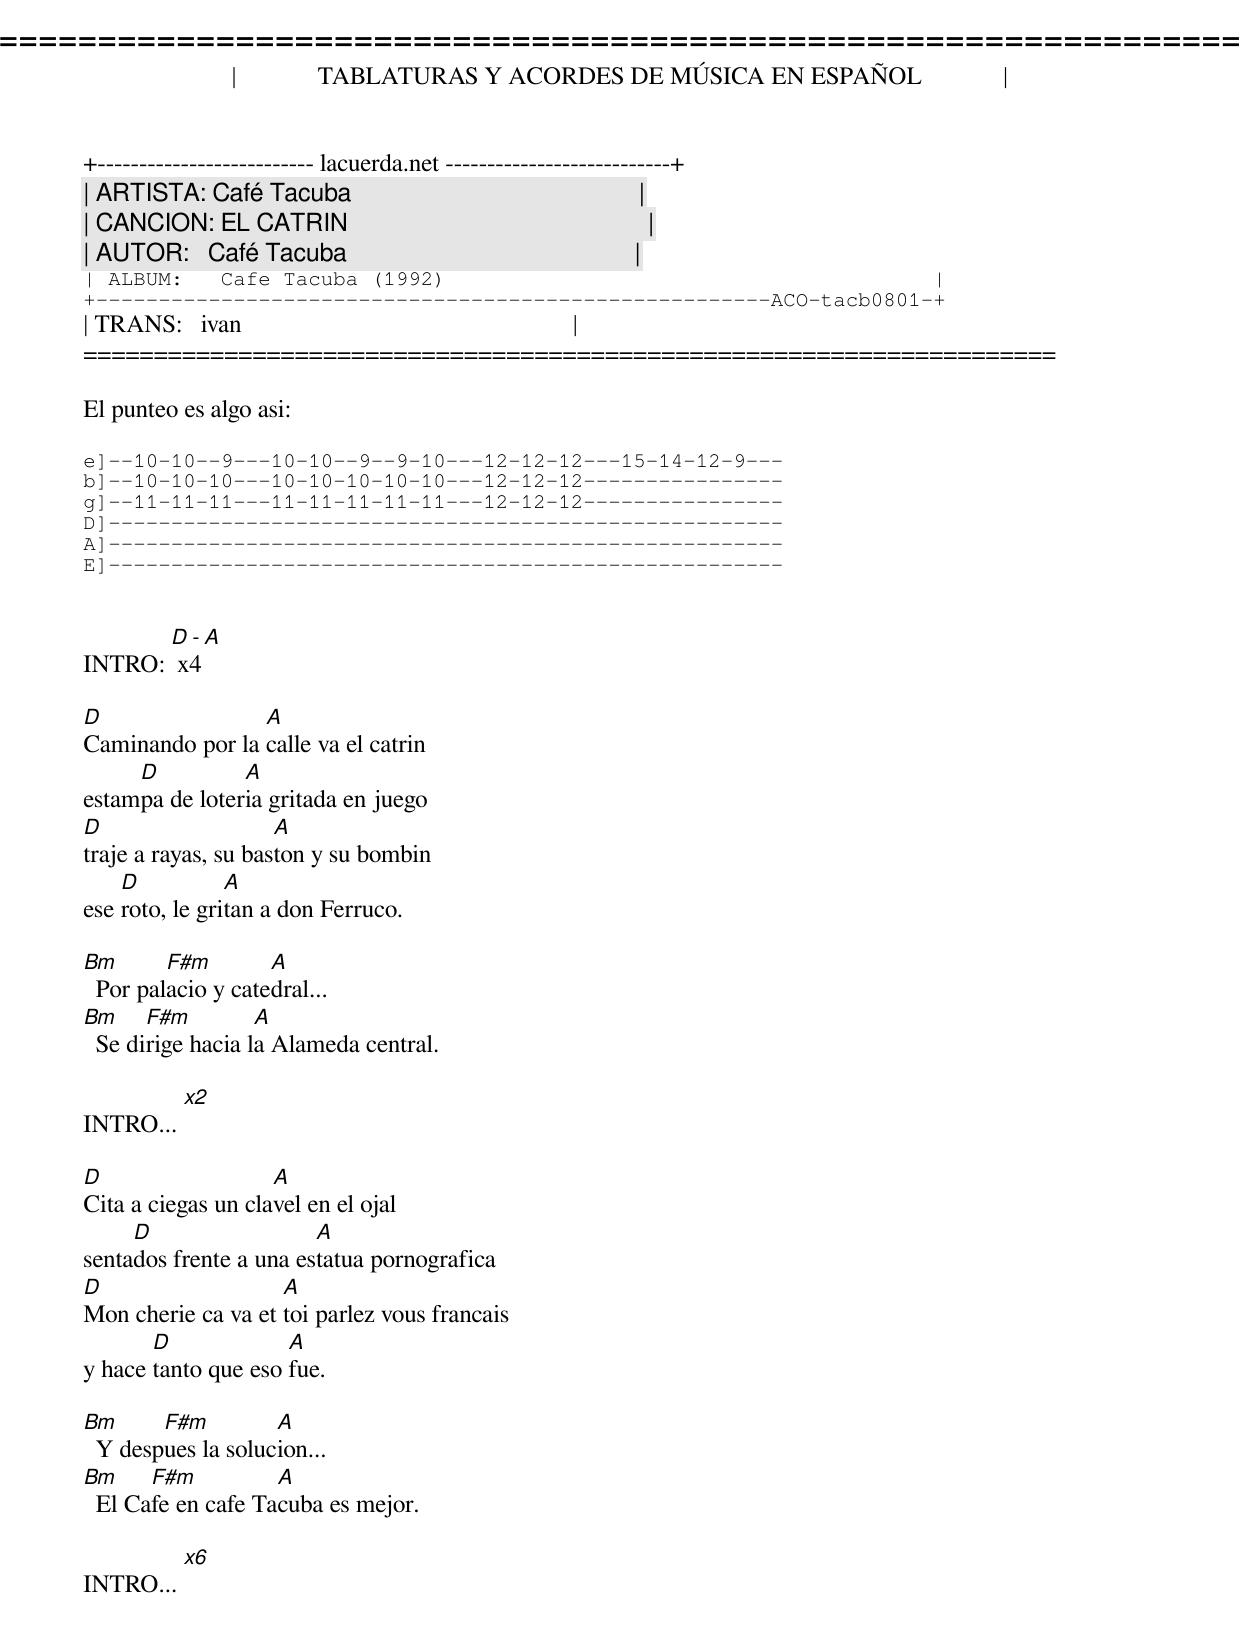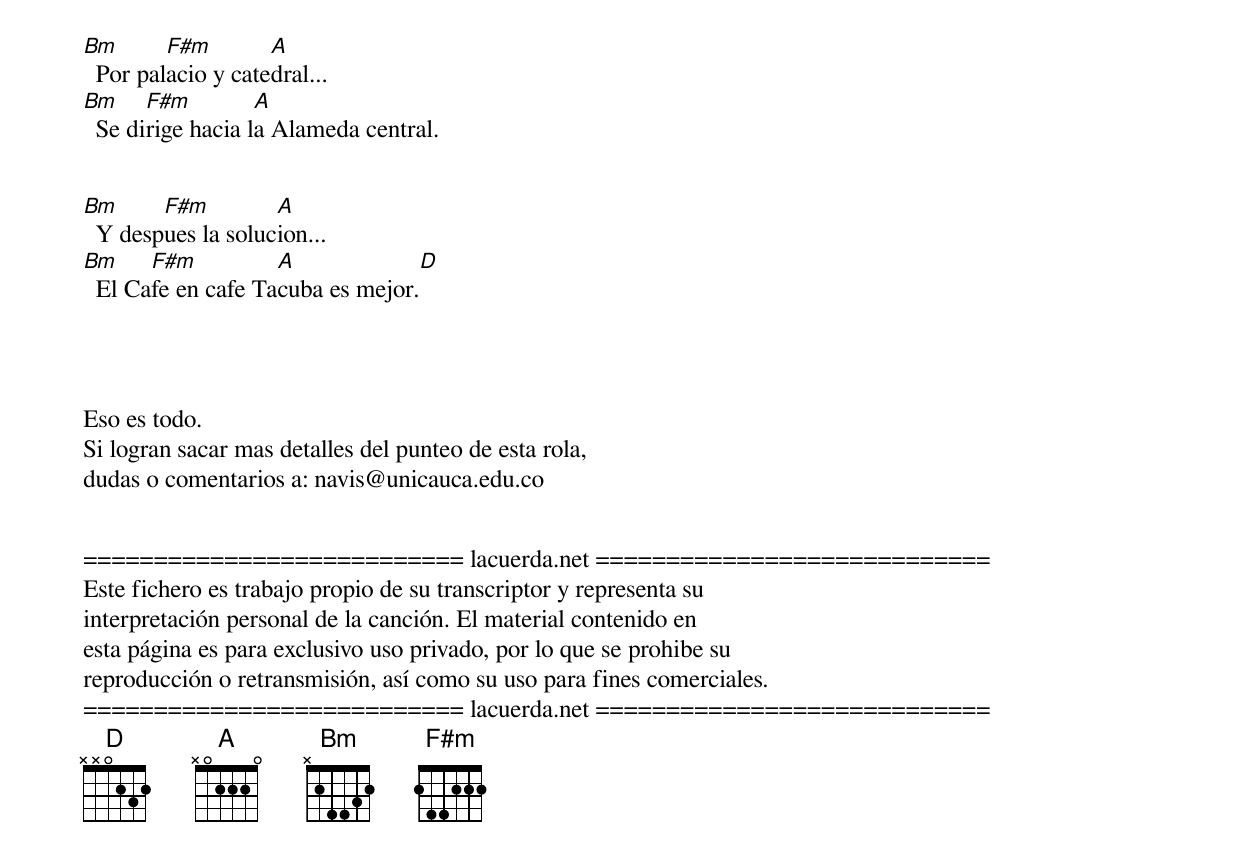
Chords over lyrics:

=====================================================================
|             TABLATURAS Y ACORDES DE MÚSICA EN ESPAÑOL             |
+-------------------------- lacuerda.net ---------------------------+
| ARTISTA: Café Tacuba                                              |
| CANCION: EL CATRIN                                                |
| AUTOR:   Café Tacuba                                              |
| ALBUM:   Cafe Tacuba (1992)                                       |
+------------------------------------------------------ACO-tacb0801-+
| TRANS:   ivan                                                     |
=====================================================================

El punteo es algo asi:

e]--10-10--9---10-10--9--9-10---12-12-12---15-14-12-9---
b]--10-10-10---10-10-10-10-10---12-12-12----------------
g]--11-11-11---11-11-11-11-11---12-12-12----------------
D]------------------------------------------------------
A]------------------------------------------------------
E]------------------------------------------------------


INTRO: [D - A] x4

D                A
Caminando por la calle va el catrin
     D          A
estampa de loteria gritada en juego
D                    A
traje a rayas, su baston y su bombin
    D           A
ese roto, le gritan a don Ferruco.

Bm       F#m        A
  Por palacio y catedral...
Bm     F#m         A
  Se dirige hacia la Alameda central.

INTRO... [x2]

D                   A
Cita a ciegas un clavel en el ojal
     D                  A
sentados frente a una estatua pornografica
D                   A
Mon cherie ca va et toi parlez vous francais
       D             A
y hace tanto que eso fue.

Bm      F#m         A
  Y despues la solucion...
Bm     F#m          A
  El Cafe en cafe Tacuba es mejor.

INTRO... [x6]


Bm       F#m        A
  Por palacio y catedral...
Bm     F#m         A
  Se dirige hacia la Alameda central.


Bm      F#m         A
  Y despues la solucion...
Bm     F#m          A                 D
  El Cafe en cafe Tacuba es mejor.




Eso es todo.
Si logran sacar mas detalles del punteo de esta rola,
dudas o comentarios a: navis@unicauca.edu.co


=========================== lacuerda.net ============================
Este fichero es trabajo propio de su transcriptor y representa su
interpretación personal de la canción. El material contenido en
esta página es para exclusivo uso privado, por lo que se prohibe su
reproducción o retransmisión, así como su uso para fines comerciales.
=========================== lacuerda.net ============================
